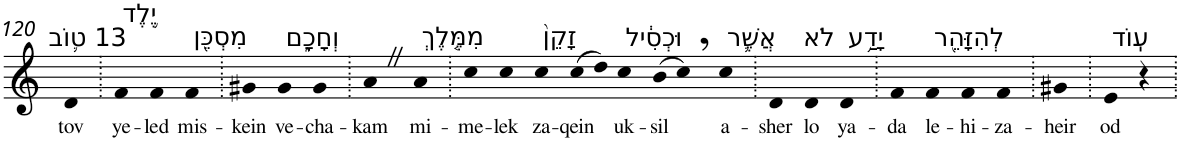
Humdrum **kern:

**kern	**text
*part1	*part1
*staff1	*staff1
*I"Piano	*
*I'Pno	*
!!LO:PB:g=z
*clefG2	*
*k[]	*
=120	=120
!LO:TX:a:t=13 ט֛וֹב	!
!	!LO:LY:b
4d	tov
=121.	=121.
!LO:TX:a:t=יֶ֥לֶד	!
!	!LO:LY:b
4f	ye-
!	!LO:LY:b
4f	-led
!LO:TX:a:t=מִסְכֵּ֖ן	!
!	!LO:LY:b
4f	mis-
=122.	=122.
!	!LO:LY:b
4g#X	-kein
!LO:TX:a:t=וְחָכָ֑ם	!
!	!LO:LY:b
4g#	ve-
!	!LO:LY:b
4g#	-cha-
=123.	=123.
!	!LO:LY:b
4aZ	-kam
!LO:TX:a:t=מִמֶּ֤לֶךְ	!
!	!LO:LY:b
4a	mi-
=124.	=124.
!	!LO:LY:b
4cc	-me-
!	!LO:LY:b
4cc	-lek
!LO:TX:a:t=זָקֵן֙	!
!	!LO:LY:b
4cc	za-
!	!LO:LY:b
(>8cc	-qein
8dd)	.
!LO:TX:a:t=וּכְסִ֔יל	!
!	!LO:LY:b
4cc	uk-
!	!LO:LY:b
(>8b	-sil
8cc,)	.
!LO:TX:a:t=אֲשֶׁ֛ר	!
!	!LO:LY:b
4cc	a-
=125.	=125.
!	!LO:LY:b
4d	-sher
!LO:TX:a:t=לֹא	!
!	!LO:LY:b
4d	lo
!LO:TX:a:t=יָדַ֥ע	!
!	!LO:LY:b
4d	ya-
=126.	=126.
!	!LO:LY:b
4f	-da
!LO:TX:a:t=לְהִזָּהֵ֖ר	!
!	!LO:LY:b
4f	le-
!	!LO:LY:b
4f	-hi-
!	!LO:LY:b
4f	-za-
=127.	=127.
!	!LO:LY:b
4g#X	-heir
=128.	=128.
!LO:TX:a:t=עֽוֹד	!
!	!LO:LY:b
4e	od
4r	.
=.	=.
*-	*-
